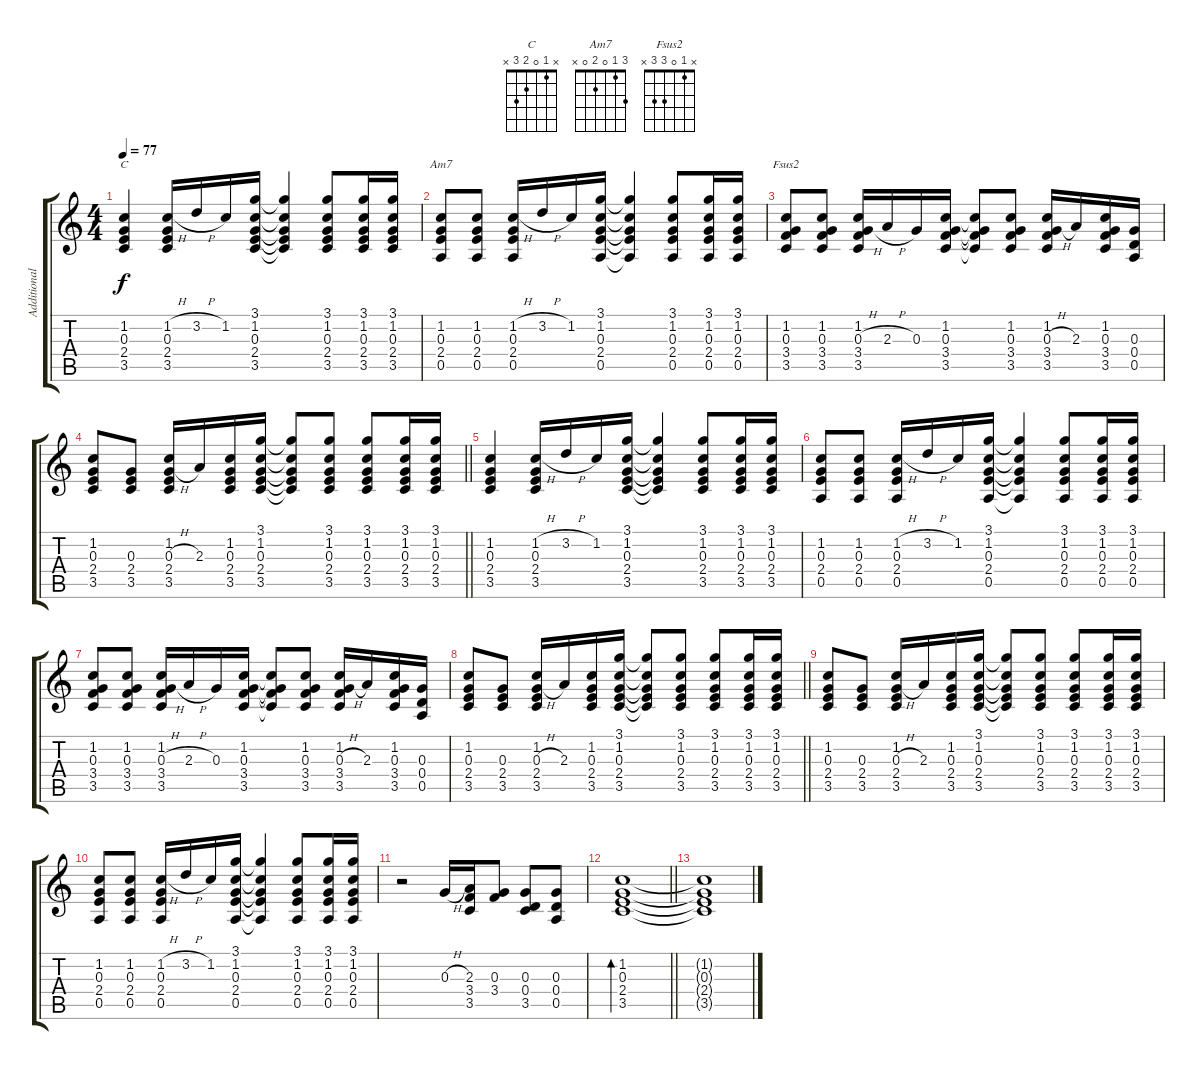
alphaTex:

\track ("Additional Guitar" "Additional") {instrument acousticguitarsteel}
\staff {score tabs}
\tuning (E4 B3 G3 D3 A2 E2) {hide}
\chord ("C" x 1 0 2 3 x)
\chord ("Am7" 3 1 0 2 0 x)
\chord ("Fsus2" x 1 0 3 3 x)
\ts (4 4)
\tempo 77
\clef g2
\ks c
(1.2 0.3 2.4 3.5).4{ch "C" dy f} (1.2{h} 0.3 2.4 3.5).16 3.2{h}.16 1.2.16 (3.1 1.2 0.3 2.4 3.5).16 (3.1{t} 1.2{t} 0.3{t} 2.4{t} 3.5{t}).4 (3.1 1.2 0.3 2.4 3.5).8 (3.1 1.2 0.3 2.4 3.5).16 (3.1 1.2 0.3 2.4 3.5).16 |
(1.2 0.3 2.4 0.5).8{ch "Am7"} (1.2 0.3 2.4 0.5).8 (1.2{h} 0.3 2.4 0.5).16 3.2{h}.16 1.2.16 (3.1 1.2 0.3 2.4 0.5).16 (3.1{t} 1.2{t} 0.3{t} 2.4{t} 0.5{t}).4 (3.1 1.2 0.3 2.4 0.5).8 (3.1 1.2 0.3 2.4 0.5).16 (3.1 1.2 0.3 2.4 0.5).16 |
(1.2 0.3 3.4 3.5).8{ch "Fsus2"} (1.2 0.3 3.4 3.5).8 (1.2 0.3{h} 3.4 3.5).16 2.3{h}.16 0.3.16 (1.2 0.3 3.4 3.5).16 (1.2{t} 0.3{t} 3.4{t} 3.5{t}).8 (1.2 0.3 3.4 3.5).8 (1.2 0.3{h} 3.4 3.5).16 2.3.16 (1.2 0.3 3.4 3.5).16 (0.3 0.4 0.5).16 |
\barLineRight lightlight
(1.2 0.3 2.4 3.5).8 (0.3 2.4 3.5).8 (1.2 0.3{h} 2.4 3.5).16 2.3.16 (1.2 0.3 2.4 3.5).16 (3.1 1.2 0.3 2.4 3.5).16 (3.1{t} 1.2{t} 0.3{t} 2.4{t} 3.5{t}).8 (3.1 1.2 0.3 2.4 3.5).8 (3.1 1.2 0.3 2.4 3.5).8 (3.1 1.2 0.3 2.4 3.5).16 (3.1 1.2 0.3 2.4 3.5).16 |
(1.2 0.3 2.4 3.5).4 (1.2{h} 0.3 2.4 3.5).16 3.2{h}.16 1.2.16 (3.1 1.2 0.3 2.4 3.5).16 (3.1{t} 1.2{t} 0.3{t} 2.4{t} 3.5{t}).4 (3.1 1.2 0.3 2.4 3.5).8 (3.1 1.2 0.3 2.4 3.5).16 (3.1 1.2 0.3 2.4 3.5).16 |
(1.2 0.3 2.4 0.5).8 (1.2 0.3 2.4 0.5).8 (1.2{h} 0.3 2.4 0.5).16 3.2{h}.16 1.2.16 (3.1 1.2 0.3 2.4 0.5).16 (3.1{t} 1.2{t} 0.3{t} 2.4{t} 0.5{t}).4 (3.1 1.2 0.3 2.4 0.5).8 (3.1 1.2 0.3 2.4 0.5).16 (3.1 1.2 0.3 2.4 0.5).16 |
(1.2 0.3 3.4 3.5).8 (1.2 0.3 3.4 3.5).8 (1.2 0.3{h} 3.4 3.5).16 2.3{h}.16 0.3.16 (1.2 0.3 3.4 3.5).16 (1.2{t} 0.3{t} 3.4{t} 3.5{t}).8 (1.2 0.3 3.4 3.5).8 (1.2 0.3{h} 3.4 3.5).16 2.3.16 (1.2 0.3 3.4 3.5).16 (0.3 0.4 0.5).16 |
\barLineRight lightlight
(1.2 0.3 2.4 3.5).8 (0.3 2.4 3.5).8 (1.2 0.3{h} 2.4 3.5).16 2.3.16 (1.2 0.3 2.4 3.5).16 (3.1 1.2 0.3 2.4 3.5).16 (3.1{t} 1.2{t} 0.3{t} 2.4{t} 3.5{t}).8 (3.1 1.2 0.3 2.4 3.5).8 (3.1 1.2 0.3 2.4 3.5).8 (3.1 1.2 0.3 2.4 3.5).16 (3.1 1.2 0.3 2.4 3.5).16 |
(1.2 0.3 2.4 3.5).8 (0.3 2.4 3.5).8 (1.2 0.3{h} 2.4 3.5).16 2.3.16 (1.2 0.3 2.4 3.5).16 (3.1 1.2 0.3 2.4 3.5).16 (3.1{t} 1.2{t} 0.3{t} 2.4{t} 3.5{t}).8 (3.1 1.2 0.3 2.4 3.5).8 (3.1 1.2 0.3 2.4 3.5).8 (3.1 1.2 0.3 2.4 3.5).16 (3.1 1.2 0.3 2.4 3.5).16 |
(1.2 0.3 2.4 0.5).8 (1.2 0.3 2.4 0.5).8 (1.2{h} 0.3 2.4 0.5).16 3.2{h}.16 1.2.16 (3.1 1.2 0.3 2.4 0.5).16 (3.1{t} 1.2{t} 0.3{t} 2.4{t} 0.5{t}).4 (3.1 1.2 0.3 2.4 0.5).8 (3.1 1.2 0.3 2.4 0.5).16 (3.1 1.2 0.3 2.4 0.5).16 |
r.2 0.3{h}.16{volume 10 instrument electricguitarclean} (2.3 3.4 3.5).16 (0.3 3.4).8 (0.3 0.4 3.5).8 (0.3 0.4 0.5).8 |
\barLineRight lightlight
(1.2 0.3 2.4 3.5).1{bd 60} |
(1.2{t} 0.3{t} 2.4{t} 3.5{t}).1
